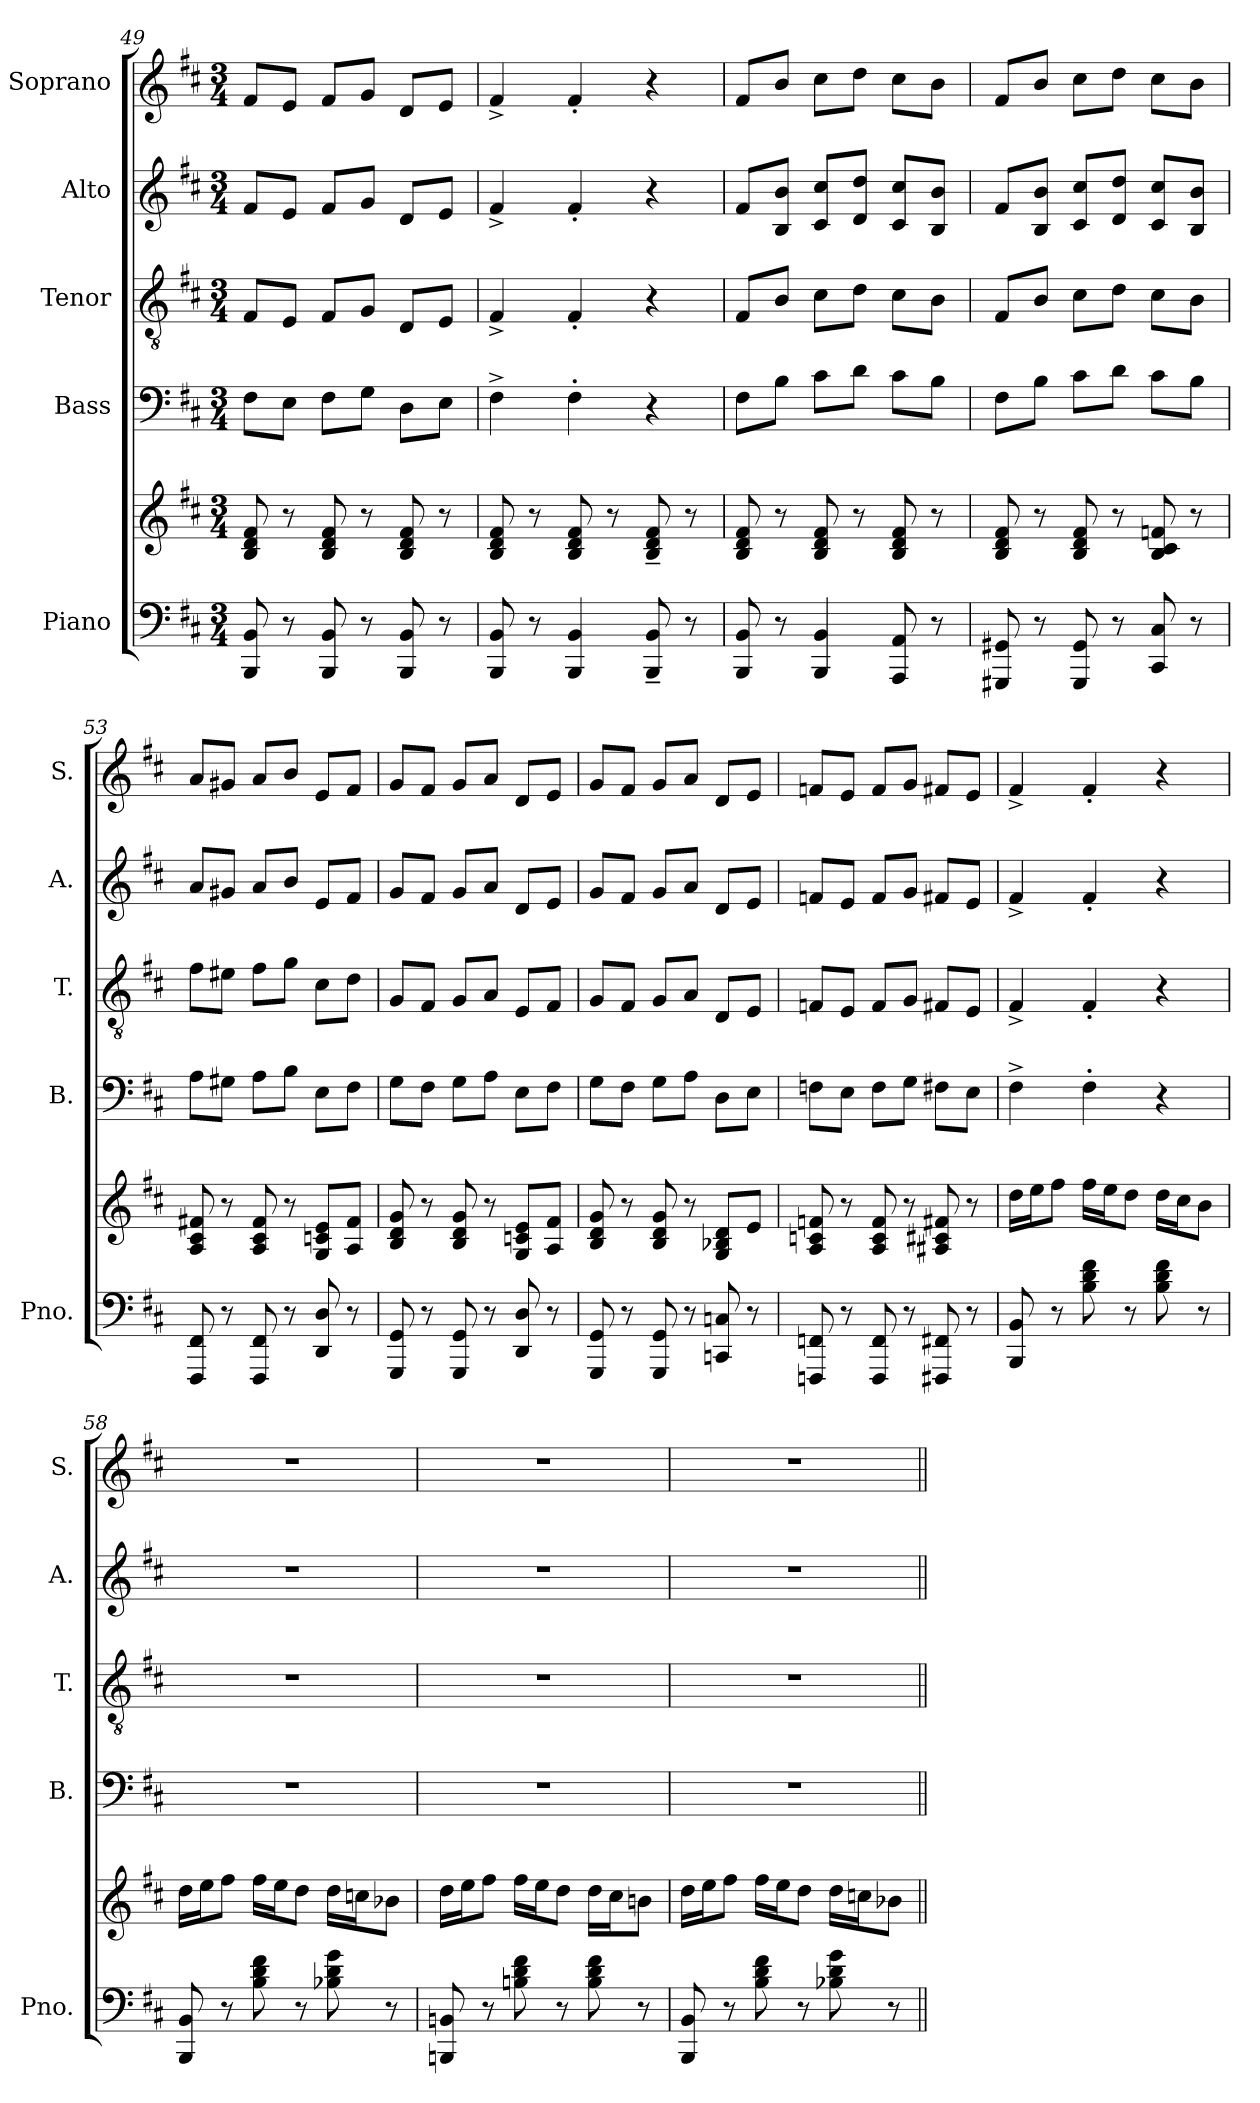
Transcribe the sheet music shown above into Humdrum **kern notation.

**kern	**kern	**kern	**kern	**kern	**kern
*part5	*part5	*part4	*part3	*part2	*part1
*staff6	*staff5	*staff4	*staff3	*staff2	*staff1
*I"Piano	*	*I"Bass	*I"Tenor	*I"Alto	*I"Soprano
*I'Pno.	*	*I'B.	*I'T.	*I'A.	*I'S.
!!LO:LB:g=z
*clefF4	*clefG2	*clefF4	*clefGv2	*clefG2	*clefG2
*k[f#c#]	*k[f#c#]	*k[f#c#]	*k[f#c#]	*k[f#c#]	*k[f#c#]
*M3/4	*M3/4	*M3/4	*M3/4	*M3/4	*M3/4
=49	=49	=49	=49	=49	=49
8BBB/ 8BB/	8B/ 8d/ 8f#/	8F#\L	8F#/L	8f#/L	8f#/L
8r	8r	8E\J	8E/J	8e/J	8e/J
8BBB/ 8BB/	8B/ 8d/ 8f#/	8F#\L	8F#/L	8f#/L	8f#/L
8r	8r	8G\J	8G/J	8g/J	8g/J
8BBB/ 8BB/	8B/ 8d/ 8f#/	8D\L	8D/L	8d/L	8d/L
8r	8r	8E\J	8E/J	8e/J	8e/J
=50	=50	=50	=50	=50	=50
8BBB/ 8BB/	8B/ 8d/ 8f#/	4F#^\	4F#^/	4f#^/	4f#^/
8r	8r	.	.	.	.
4BBB/ 4BB/	8B/ 8d/ 8f#/	4F#'\	4F#'/	4f#'/	4f#'/
.	8r	.	.	.	.
8BBB/~ 8BB/~	8B/~ 8d/~ 8f#/~	4r	4r	4r	4r
8r	8r	.	.	.	.
=51	=51	=51	=51	=51	=51
8BBB/ 8BB/	8B/ 8d/ 8f#/	8F#\L	8F#/L	8f#/L	8f#/L
8r	8r	8B\J	8B/J	8B/ 8b/J	8b/J
4BBB/ 4BB/	8B/ 8d/ 8f#/	8c#\L	8c#\L	8c#/ 8cc#/L	8cc#\L
.	8r	8d\J	8d\J	8d/ 8dd/J	8dd\J
8AAA/ 8AA/	8B/ 8d/ 8f#/	8c#\L	8c#\L	8c#/ 8cc#/L	8cc#\L
8r	8r	8B\J	8B\J	8B/ 8b/J	8b\J
=52	=52	=52	=52	=52	=52
8GGG#X/ 8GG#X/	8B/ 8d/ 8f#/	8F#\L	8F#/L	8f#/L	8f#/L
8r	8r	8B\J	8B/J	8B/ 8b/J	8b/J
8GGG#/ 8GG#/	8B/ 8d/ 8f#/	8c#\L	8c#\L	8c#/ 8cc#/L	8cc#\L
8r	8r	8d\J	8d\J	8d/ 8dd/J	8dd\J
8CC#/ 8C#/	8B/ 8c#/ 8fn/	8c#\L	8c#\L	8c#/ 8cc#/L	8cc#\L
8r	8r	8B\J	8B\J	8B/ 8b/J	8b\J
=53	=53	=53	=53	=53	=53
8FFF#/ 8FF#/	8A/ 8c#/ 8f#X/	8A\L	8f#\L	8a/L	8a/L
8r	8r	8G#X\J	8e#X\J	8g#X/J	8g#X/J
8FFF#/ 8FF#/	8A/ 8c#/ 8f#/	8A\L	8f#\L	8a/L	8a/L
8r	8r	8B\J	8g\J	8b/J	8b/J
8DD/ 8D/	8G/ 8cn/ 8e/L	8E\L	8c#\L	8e/L	8e/L
8r	8A/ 8f#/J	8F#\J	8d\J	8f#/J	8f#/J
!!LO:PB:g=z
=54	=54	=54	=54	=54	=54
8GGG/ 8GG/	8B/ 8d/ 8g/	8G\L	8G/L	8g/L	8g/L
8r	8r	8F#\J	8F#/J	8f#/J	8f#/J
8GGG/ 8GG/	8B/ 8d/ 8g/	8G\L	8G/L	8g/L	8g/L
8r	8r	8A\J	8A/J	8a/J	8a/J
8DD/ 8D/	8G/ 8cn/ 8e/L	8E\L	8E/L	8d/L	8d/L
8r	8A/ 8f#/J	8F#\J	8F#/J	8e/J	8e/J
=55	=55	=55	=55	=55	=55
8GGG/ 8GG/	8B/ 8d/ 8g/	8G\L	8G/L	8g/L	8g/L
8r	8r	8F#\J	8F#/J	8f#/J	8f#/J
8GGG/ 8GG/	8B/ 8d/ 8g/	8G\L	8G/L	8g/L	8g/L
8r	8r	8A\J	8A/J	8a/J	8a/J
8CCn/ 8Cn/	8G/ 8B-X/ 8d/L	8D\L	8D/L	8d/L	8d/L
8r	8e/J	8E\J	8E/J	8e/J	8e/J
=56	=56	=56	=56	=56	=56
8FFFn/ 8FFn/	8A/ 8cn/ 8fn/	8Fn\L	8Fn/L	8fn/L	8fn/L
8r	8r	8E\J	8E/J	8e/J	8e/J
8FFF/ 8FF/	8A/ 8c/ 8f/	8F\L	8F/L	8f/L	8f/L
8r	8r	8G\J	8G/J	8g/J	8g/J
8FFF#X/ 8FF#X/	8A#X/ 8c#X/ 8f#X/	8F#X\L	8F#X/L	8f#X/L	8f#X/L
8r	8r	8E\J	8E/J	8e/J	8e/J
=57	=57	=57	=57	=57	=57
8BBB/ 8BB/	16dd\LL	4F#^\	4F#^/	4f#^/	4f#^/
.	16ee\J	.	.	.	.
8r	8ff#\J	.	.	.	.
8B\ 8d\ 8f#\	16ff#\LL	4F#'\	4F#'/	4f#'/	4f#'/
.	16ee\J	.	.	.	.
8r	8dd\J	.	.	.	.
8B\ 8d\ 8f#\	16dd\LL	4r	4r	4r	4r
.	16cc#\J	.	.	.	.
8r	8b\J	.	.	.	.
!!LO:LB:g=z
=58	=58	=58	=58	=58	=58
8BBB/ 8BB/	16dd\LL	2.r	2.r	2.r	2.r
.	16ee\J	.	.	.	.
8r	8ff#\J	.	.	.	.
8B\ 8d\ 8f#\	16ff#\LL	.	.	.	.
.	16ee\J	.	.	.	.
8r	8dd\J	.	.	.	.
8B-X\ 8d\ 8g\	16dd\LL	.	.	.	.
.	16ccn\J	.	.	.	.
8r	8b-X\J	.	.	.	.
=59	=59	=59	=59	=59	=59
8BBBn/ 8BBn/	16dd\LL	2.r	2.r	2.r	2.r
.	16ee\J	.	.	.	.
8r	8ff#\J	.	.	.	.
8Bn\ 8d\ 8f#\	16ff#\LL	.	.	.	.
.	16ee\J	.	.	.	.
8r	8dd\J	.	.	.	.
8B\ 8d\ 8f#\	16dd\LL	.	.	.	.
.	16cc#\J	.	.	.	.
8r	8bn\J	.	.	.	.
=60	=60	=60	=60	=60	=60
8BBB/ 8BB/	16dd\LL	2.r	2.r	2.r	2.r
.	16ee\J	.	.	.	.
8r	8ff#\J	.	.	.	.
8B\ 8d\ 8f#\	16ff#\LL	.	.	.	.
.	16ee\J	.	.	.	.
8r	8dd\J	.	.	.	.
8B-X\ 8d\ 8g\	16dd\LL	.	.	.	.
.	16ccn\J	.	.	.	.
8r	8b-X\J	.	.	.	.
=||	=||	=||	=||	=||	=||
*-	*-	*-	*-	*-	*-
